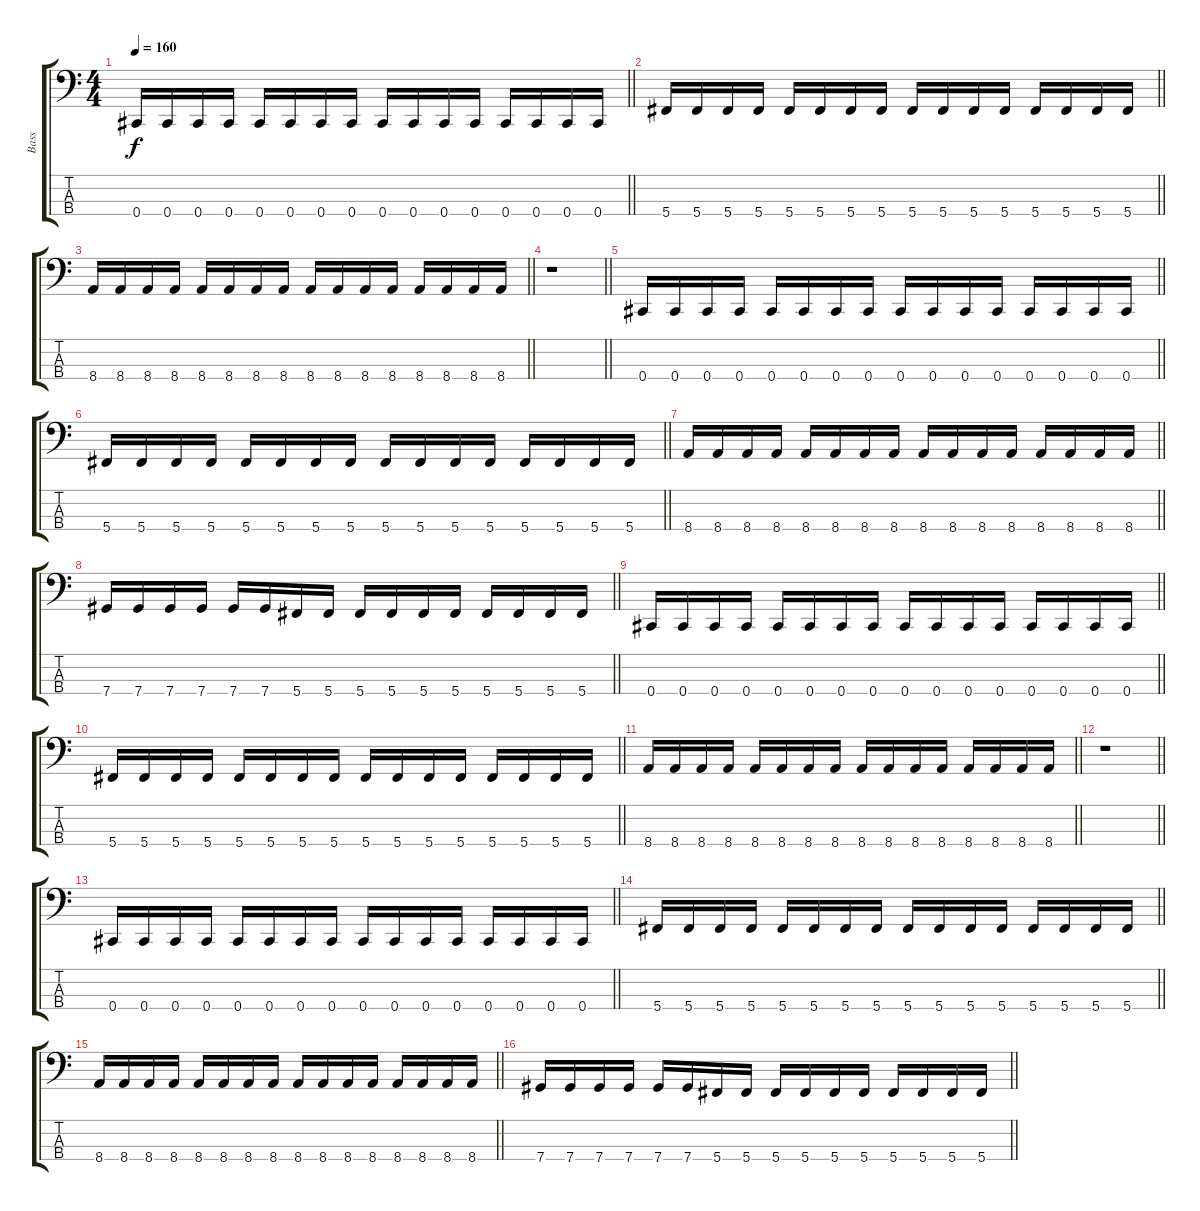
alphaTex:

\track ("Bass" "Bass") {instrument electricbassfinger}
\staff {score tabs}
\tuning (Gb2 Db2 Ab1 Db1) {hide}
\ts (4 4)
\tempo 160
\clef f4
\barLineRight lightlight
\ks c
0.4.16{dy f} 0.4.16 0.4.16 0.4.16 0.4.16 0.4.16 0.4.16 0.4.16 0.4.16 0.4.16 0.4.16 0.4.16 0.4.16 0.4.16 0.4.16 0.4.16 |
\barLineRight lightlight
5.4.16 5.4.16 5.4.16 5.4.16 5.4.16 5.4.16 5.4.16 5.4.16 5.4.16 5.4.16 5.4.16 5.4.16 5.4.16 5.4.16 5.4.16 5.4.16 |
\barLineRight lightlight
8.4.16 8.4.16 8.4.16 8.4.16 8.4.16 8.4.16 8.4.16 8.4.16 8.4.16 8.4.16 8.4.16 8.4.16 8.4.16 8.4.16 8.4.16 8.4.16 |
\barLineRight lightlight
r.1 |
\barLineRight lightlight
0.4.16 0.4.16 0.4.16 0.4.16 0.4.16 0.4.16 0.4.16 0.4.16 0.4.16 0.4.16 0.4.16 0.4.16 0.4.16 0.4.16 0.4.16 0.4.16 |
\barLineRight lightlight
5.4.16 5.4.16 5.4.16 5.4.16 5.4.16 5.4.16 5.4.16 5.4.16 5.4.16 5.4.16 5.4.16 5.4.16 5.4.16 5.4.16 5.4.16 5.4.16 |
\barLineRight lightlight
8.4.16 8.4.16 8.4.16 8.4.16 8.4.16 8.4.16 8.4.16 8.4.16 8.4.16 8.4.16 8.4.16 8.4.16 8.4.16 8.4.16 8.4.16 8.4.16 |
\barLineRight lightlight
7.4.16 7.4.16 7.4.16 7.4.16 7.4.16 7.4.16 5.4.16 5.4.16 5.4.16 5.4.16 5.4.16 5.4.16 5.4.16 5.4.16 5.4.16 5.4.16 |
\barLineRight lightlight
0.4.16 0.4.16 0.4.16 0.4.16 0.4.16 0.4.16 0.4.16 0.4.16 0.4.16 0.4.16 0.4.16 0.4.16 0.4.16 0.4.16 0.4.16 0.4.16 |
\barLineRight lightlight
5.4.16 5.4.16 5.4.16 5.4.16 5.4.16 5.4.16 5.4.16 5.4.16 5.4.16 5.4.16 5.4.16 5.4.16 5.4.16 5.4.16 5.4.16 5.4.16 |
\barLineRight lightlight
8.4.16 8.4.16 8.4.16 8.4.16 8.4.16 8.4.16 8.4.16 8.4.16 8.4.16 8.4.16 8.4.16 8.4.16 8.4.16 8.4.16 8.4.16 8.4.16 |
\barLineRight lightlight
r.1 |
\barLineRight lightlight
0.4.16 0.4.16 0.4.16 0.4.16 0.4.16 0.4.16 0.4.16 0.4.16 0.4.16 0.4.16 0.4.16 0.4.16 0.4.16 0.4.16 0.4.16 0.4.16 |
\barLineRight lightlight
5.4.16 5.4.16 5.4.16 5.4.16 5.4.16 5.4.16 5.4.16 5.4.16 5.4.16 5.4.16 5.4.16 5.4.16 5.4.16 5.4.16 5.4.16 5.4.16 |
\barLineRight lightlight
8.4.16 8.4.16 8.4.16 8.4.16 8.4.16 8.4.16 8.4.16 8.4.16 8.4.16 8.4.16 8.4.16 8.4.16 8.4.16 8.4.16 8.4.16 8.4.16 |
\barLineRight lightlight
7.4.16 7.4.16 7.4.16 7.4.16 7.4.16 7.4.16 5.4.16 5.4.16 5.4.16 5.4.16 5.4.16 5.4.16 5.4.16 5.4.16 5.4.16 5.4.16
